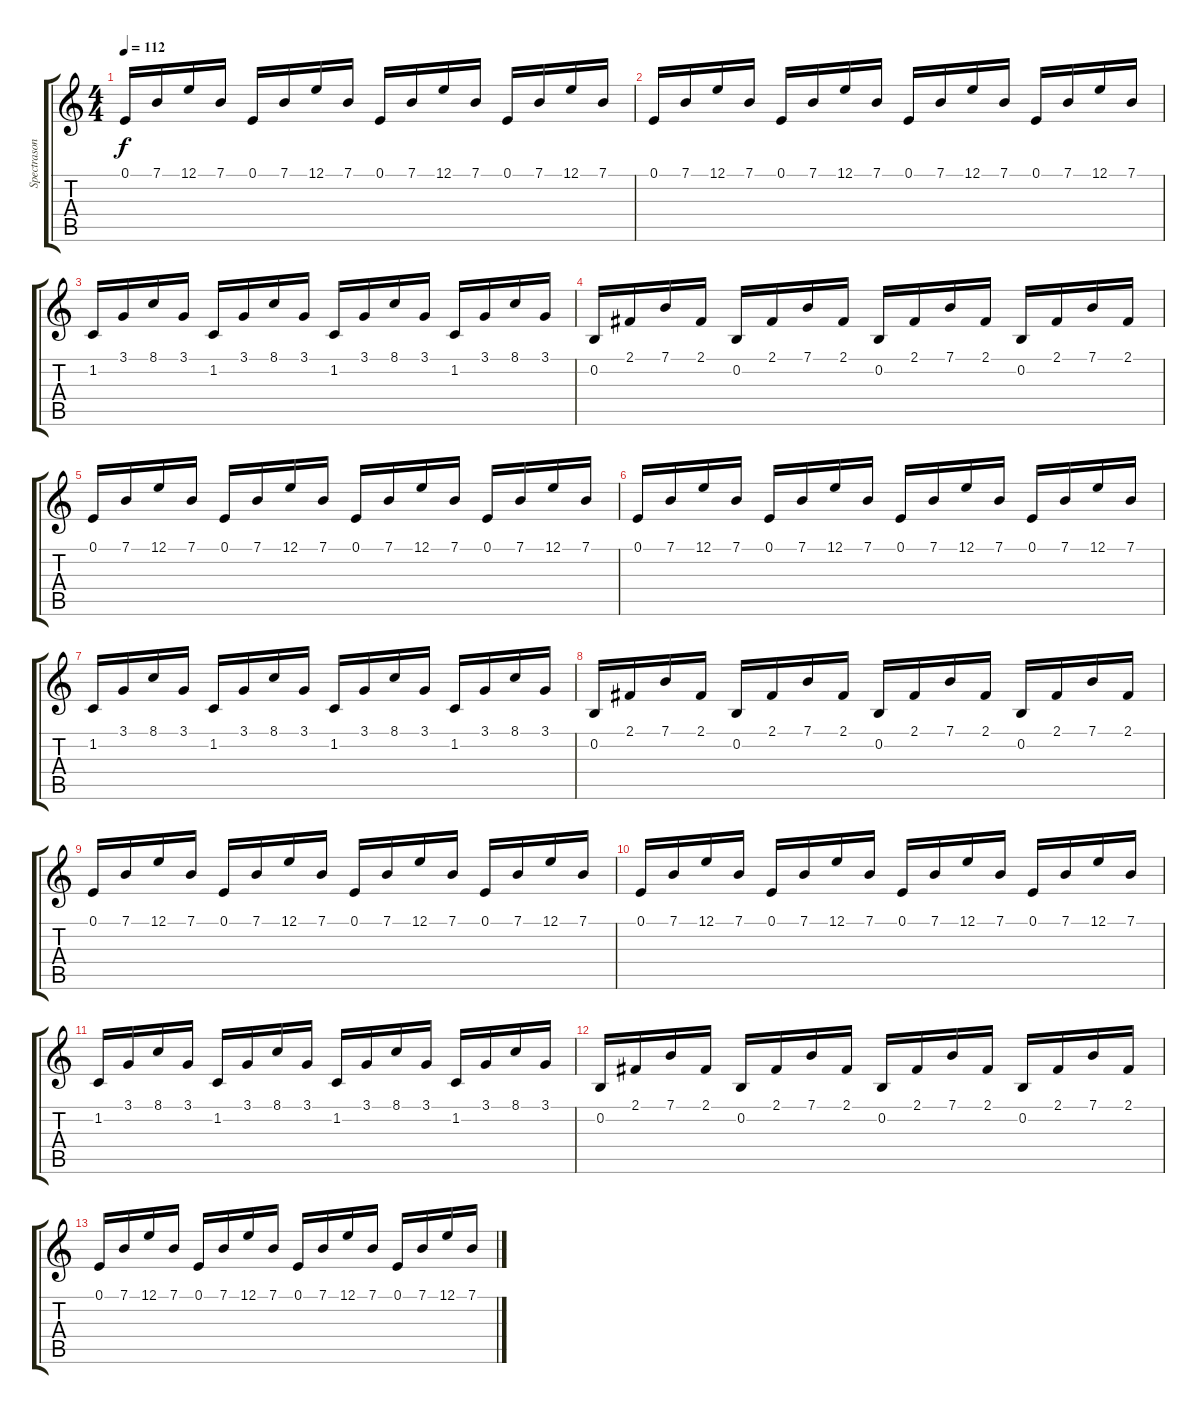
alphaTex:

\track ("Spectrasonics Omnisphere" "Spectrason") {instrument lead8bassandlead}
\staff {score tabs}
\tuning (E4 B3 G3 D3 A2 E2) {hide}
\ts (4 4)
\tempo 112
\clef g2
\ks c
0.1.16{dy f} 7.1.16 12.1.16 7.1.16 0.1.16 7.1.16 12.1.16 7.1.16 0.1.16 7.1.16 12.1.16 7.1.16 0.1.16 7.1.16 12.1.16 7.1.16 |
0.1.16 7.1.16 12.1.16 7.1.16 0.1.16 7.1.16 12.1.16 7.1.16 0.1.16 7.1.16 12.1.16 7.1.16 0.1.16 7.1.16 12.1.16 7.1.16 |
1.2.16 3.1.16 8.1.16 3.1.16 1.2.16 3.1.16 8.1.16 3.1.16 1.2.16 3.1.16 8.1.16 3.1.16 1.2.16 3.1.16 8.1.16 3.1.16 |
0.2.16 2.1.16 7.1.16 2.1.16 0.2.16 2.1.16 7.1.16 2.1.16 0.2.16 2.1.16 7.1.16 2.1.16 0.2.16 2.1.16 7.1.16 2.1.16 |
0.1.16 7.1.16 12.1.16 7.1.16 0.1.16 7.1.16 12.1.16 7.1.16 0.1.16 7.1.16 12.1.16 7.1.16 0.1.16 7.1.16 12.1.16 7.1.16 |
0.1.16 7.1.16 12.1.16 7.1.16 0.1.16 7.1.16 12.1.16 7.1.16 0.1.16 7.1.16 12.1.16 7.1.16 0.1.16 7.1.16 12.1.16 7.1.16 |
1.2.16 3.1.16 8.1.16 3.1.16 1.2.16 3.1.16 8.1.16 3.1.16 1.2.16 3.1.16 8.1.16 3.1.16 1.2.16 3.1.16 8.1.16 3.1.16 |
0.2.16 2.1.16 7.1.16 2.1.16 0.2.16 2.1.16 7.1.16 2.1.16 0.2.16 2.1.16 7.1.16 2.1.16 0.2.16 2.1.16 7.1.16 2.1.16 |
0.1.16 7.1.16 12.1.16 7.1.16 0.1.16 7.1.16 12.1.16 7.1.16 0.1.16 7.1.16 12.1.16 7.1.16 0.1.16 7.1.16 12.1.16 7.1.16 |
0.1.16 7.1.16 12.1.16 7.1.16 0.1.16 7.1.16 12.1.16 7.1.16 0.1.16 7.1.16 12.1.16 7.1.16 0.1.16 7.1.16 12.1.16 7.1.16 |
1.2.16 3.1.16 8.1.16 3.1.16 1.2.16 3.1.16 8.1.16 3.1.16 1.2.16 3.1.16 8.1.16 3.1.16 1.2.16 3.1.16 8.1.16 3.1.16 |
0.2.16 2.1.16 7.1.16 2.1.16 0.2.16 2.1.16 7.1.16 2.1.16 0.2.16 2.1.16 7.1.16 2.1.16 0.2.16 2.1.16 7.1.16 2.1.16 |
0.1.16 7.1.16 12.1.16 7.1.16 0.1.16 7.1.16 12.1.16 7.1.16 0.1.16 7.1.16 12.1.16 7.1.16 0.1.16 7.1.16 12.1.16 7.1.16
